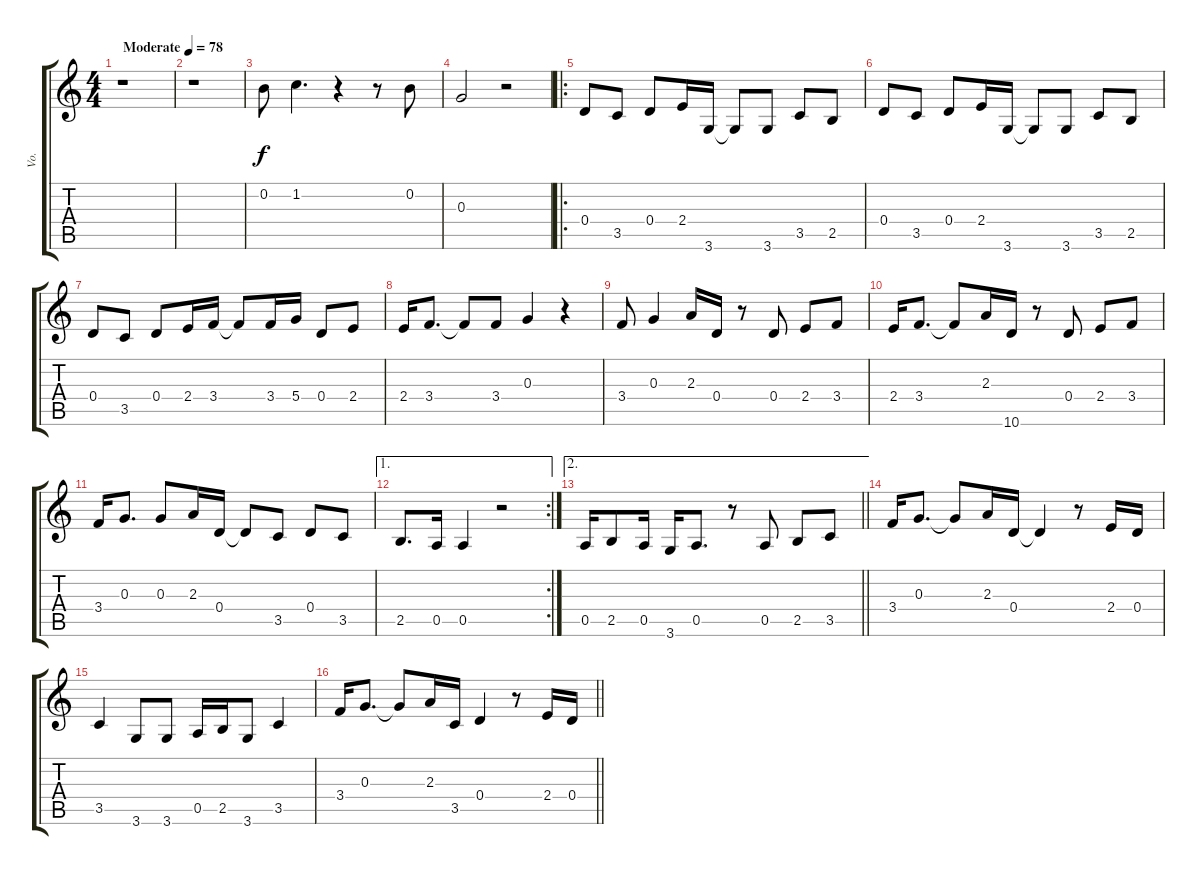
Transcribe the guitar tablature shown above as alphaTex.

\track ("Vo." "Vo.") {instrument voiceoohs}
\staff {score tabs}
\tuning (E5 B4 G4 D4 A3 E3) {hide}
\ts (4 4)
\tempo (78 "Moderate")
\clef g2
\ks c
r.1{dy f instrument voiceoohs} |
r.1 |
0.2.8 1.2.4{d} r.4 r.8 0.2.8 |
0.3.2 r.2 |
\ro
0.4.8 3.5.8 0.4.8 2.4.16 3.6.16 3.6{t}.8 3.6.8 3.5.8 2.5.8 |
0.4.8 3.5.8 0.4.8 2.4.16 3.6.16 3.6{t}.8 3.6.8 3.5.8 2.5.8 |
0.4.8 3.5.8 0.4.8 2.4.16 3.4.16 3.4{t}.8 3.4.16 5.4.16 0.4.8 2.4.8 |
2.4.16 3.4.8{d} 3.4{t}.8 3.4.8 0.3.4 r.4 |
3.4.8 0.3.4 2.3.16 0.4.16 r.8 0.4.8 2.4.8 3.4.8 |
2.4.16 3.4.8{d} 3.4{t}.8 2.3.16 10.6.16 r.8 0.4.8 2.4.8 3.4.8 |
3.4.16 0.3.8{d} 0.3.8 2.3.16 0.4.16 0.4{t}.8 3.5.8 0.4.8 3.5.8 |
\ae 1
\rc 2
2.5.8{d} 0.5.16 0.5.4 r.2 |
\ae 2
\barLineRight lightlight
0.5.16 2.5.8 0.5.16 3.6.16 0.5.8{d} r.8 0.5.8 2.5.8 3.5.8 |
3.4.16 0.3.8{d} 0.3{t}.8 2.3.16 0.4.16 0.4{t}.4 r.8 2.4.16 0.4.16 |
3.5.4 3.6.8 3.6.8 0.5.16 2.5.16 3.6.8 3.5.4 |
\barLineRight lightlight
3.4.16 0.3.8{d} 0.3{t}.8 2.3.16 3.5.16 0.4.4 r.8 2.4.16 0.4.16
